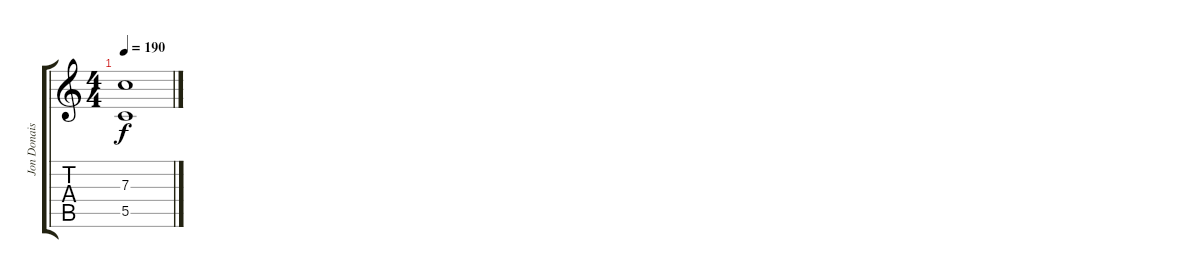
\track ("Jon Donais Solo" "Jon Donais") {instrument distortionguitar}
\staff {score tabs}
\tuning (D4 A3 F3 C3 G2 D2) {hide}
\ts (4 4)
\tempo 190
\clef g2
\ks c
(7.3{t} 5.5{t}).1{dy f volume 0}
